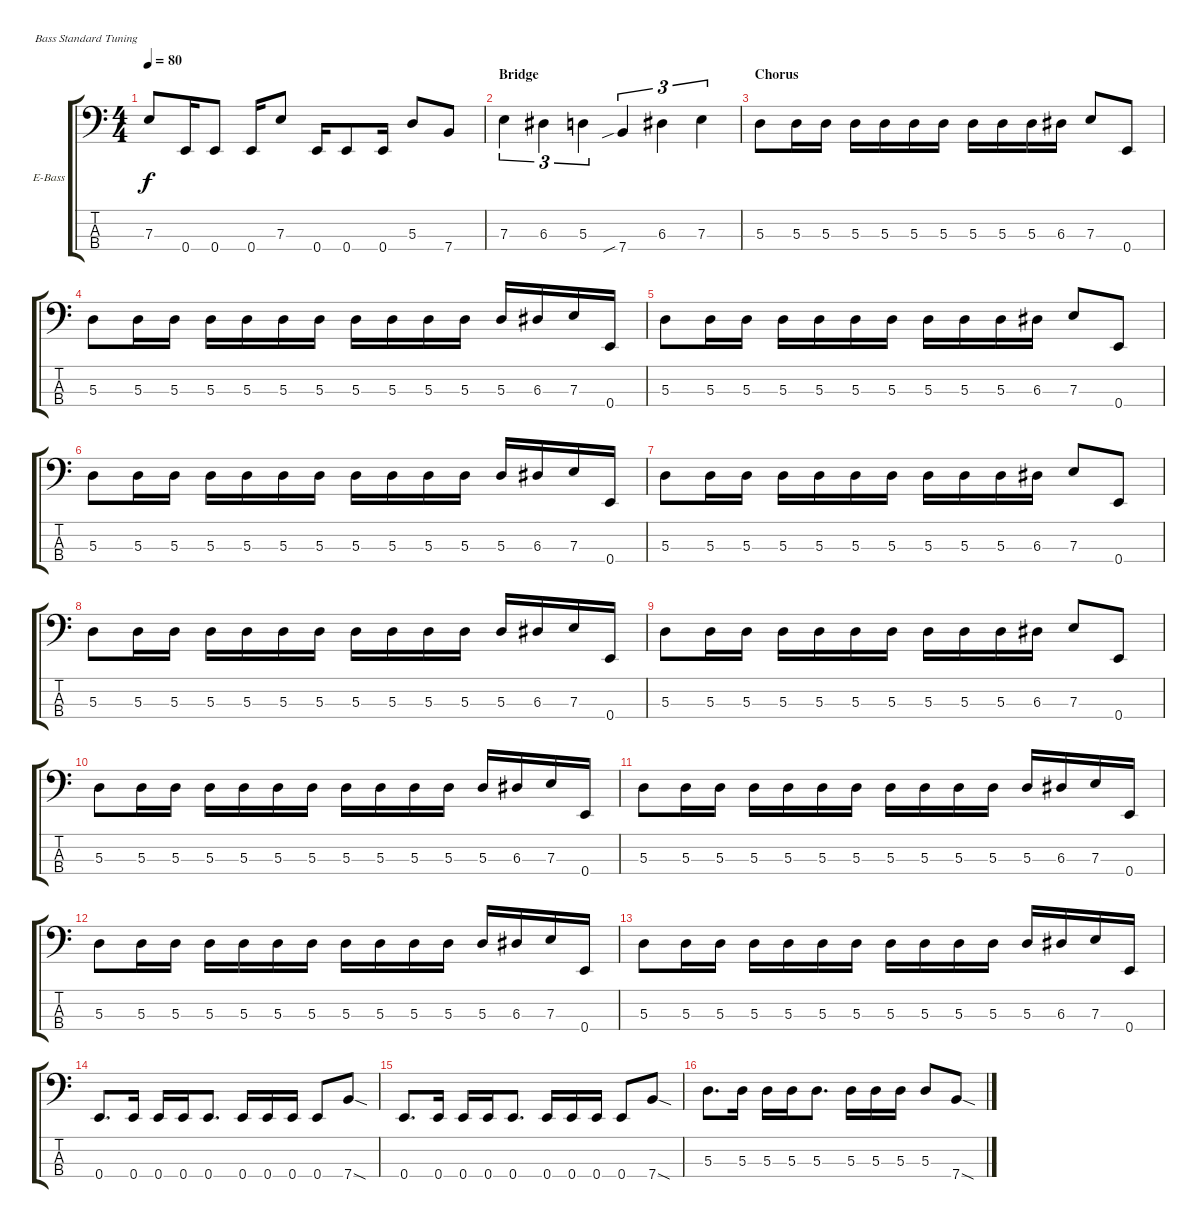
\defaultSystemsLayout 4
\bracketExtendMode groupsimilarinstruments
\firstSystemTrackNameOrientation horizontal
\otherSystemsTrackNameOrientation horizontal
\track ("Dave Ellefson" "E-Bass") {instrument electricbassfinger}
\staff {score tabs}
\tuning (G2 D2 A1 E1)
\ts (4 4)
\tempo 80
\clef f4
\scale
0.333333
\ks c
7.3.8{dy f} 0.4.16 0.4.8 0.4.16 7.3.8 0.4.16 0.4.8 0.4.16 5.3.8 7.4.8 |
\section ("" "Bridge")
\scale
0.333333 7.3.4{tu (3 2)} 6.3.4{tu (3 2)} 5.3.4{tu (3 2)} 7.4{sib}.4{tu (3 2)} 6.3.4{tu (3 2)} 7.3.4{tu (3 2)} |
\section ("" "Chorus")
\scale
0.333333 5.3.8 5.3.16 5.3.16 5.3.16 5.3.16 5.3.16 5.3.16 5.3.16 5.3.16 5.3.16 6.3.16 7.3.8 0.4.8 |
\scale
0.333333 5.3.8 5.3.16 5.3.16 5.3.16 5.3.16 5.3.16 5.3.16 5.3.16 5.3.16 5.3.16 5.3.16 5.3.16 6.3.16 7.3.16 0.4.16 |
\scale
0.333333 5.3.8 5.3.16 5.3.16 5.3.16 5.3.16 5.3.16 5.3.16 5.3.16 5.3.16 5.3.16 6.3.16 7.3.8 0.4.8 |
\scale
0.333333 5.3.8 5.3.16 5.3.16 5.3.16 5.3.16 5.3.16 5.3.16 5.3.16 5.3.16 5.3.16 5.3.16 5.3.16 6.3.16 7.3.16 0.4.16 |
\scale
0.333333 5.3.8 5.3.16 5.3.16 5.3.16 5.3.16 5.3.16 5.3.16 5.3.16 5.3.16 5.3.16 6.3.16 7.3.8 0.4.8 |
\scale
0.333333 5.3.8 5.3.16 5.3.16 5.3.16 5.3.16 5.3.16 5.3.16 5.3.16 5.3.16 5.3.16 5.3.16 5.3.16 6.3.16 7.3.16 0.4.16 |
\scale
0.333333 5.3.8 5.3.16 5.3.16 5.3.16 5.3.16 5.3.16 5.3.16 5.3.16 5.3.16 5.3.16 6.3.16 7.3.8 0.4.8 |
\scale
0.333333 5.3.8 5.3.16 5.3.16 5.3.16 5.3.16 5.3.16 5.3.16 5.3.16 5.3.16 5.3.16 5.3.16 5.3.16 6.3.16 7.3.16 0.4.16 |
\scale
0.333333 5.3.8 5.3.16 5.3.16 5.3.16 5.3.16 5.3.16 5.3.16 5.3.16 5.3.16 5.3.16 5.3.16 5.3.16 6.3.16 7.3.16 0.4.16 |
\scale
0.333333 5.3.8 5.3.16 5.3.16 5.3.16 5.3.16 5.3.16 5.3.16 5.3.16 5.3.16 5.3.16 5.3.16 5.3.16 6.3.16 7.3.16 0.4.16 |
\scale
0.333333 5.3.8 5.3.16 5.3.16 5.3.16 5.3.16 5.3.16 5.3.16 5.3.16 5.3.16 5.3.16 5.3.16 5.3.16 6.3.16 7.3.16 0.4.16 |
\scale
0.333333 0.4.8{d} 0.4.16 0.4.16 0.4.16 0.4.8{d} 0.4.16 0.4.16 0.4.16 0.4.8 7.4{sod}.8 |
\scale
0.333333 0.4.8{d} 0.4.16 0.4.16 0.4.16 0.4.8{d} 0.4.16 0.4.16 0.4.16 0.4.8 7.4{sod}.8 |
\scale
0.333333 5.3.8{d} 5.3.16 5.3.16 5.3.16 5.3.8{d} 5.3.16 5.3.16 5.3.16 5.3.8 7.4{sod}.8
